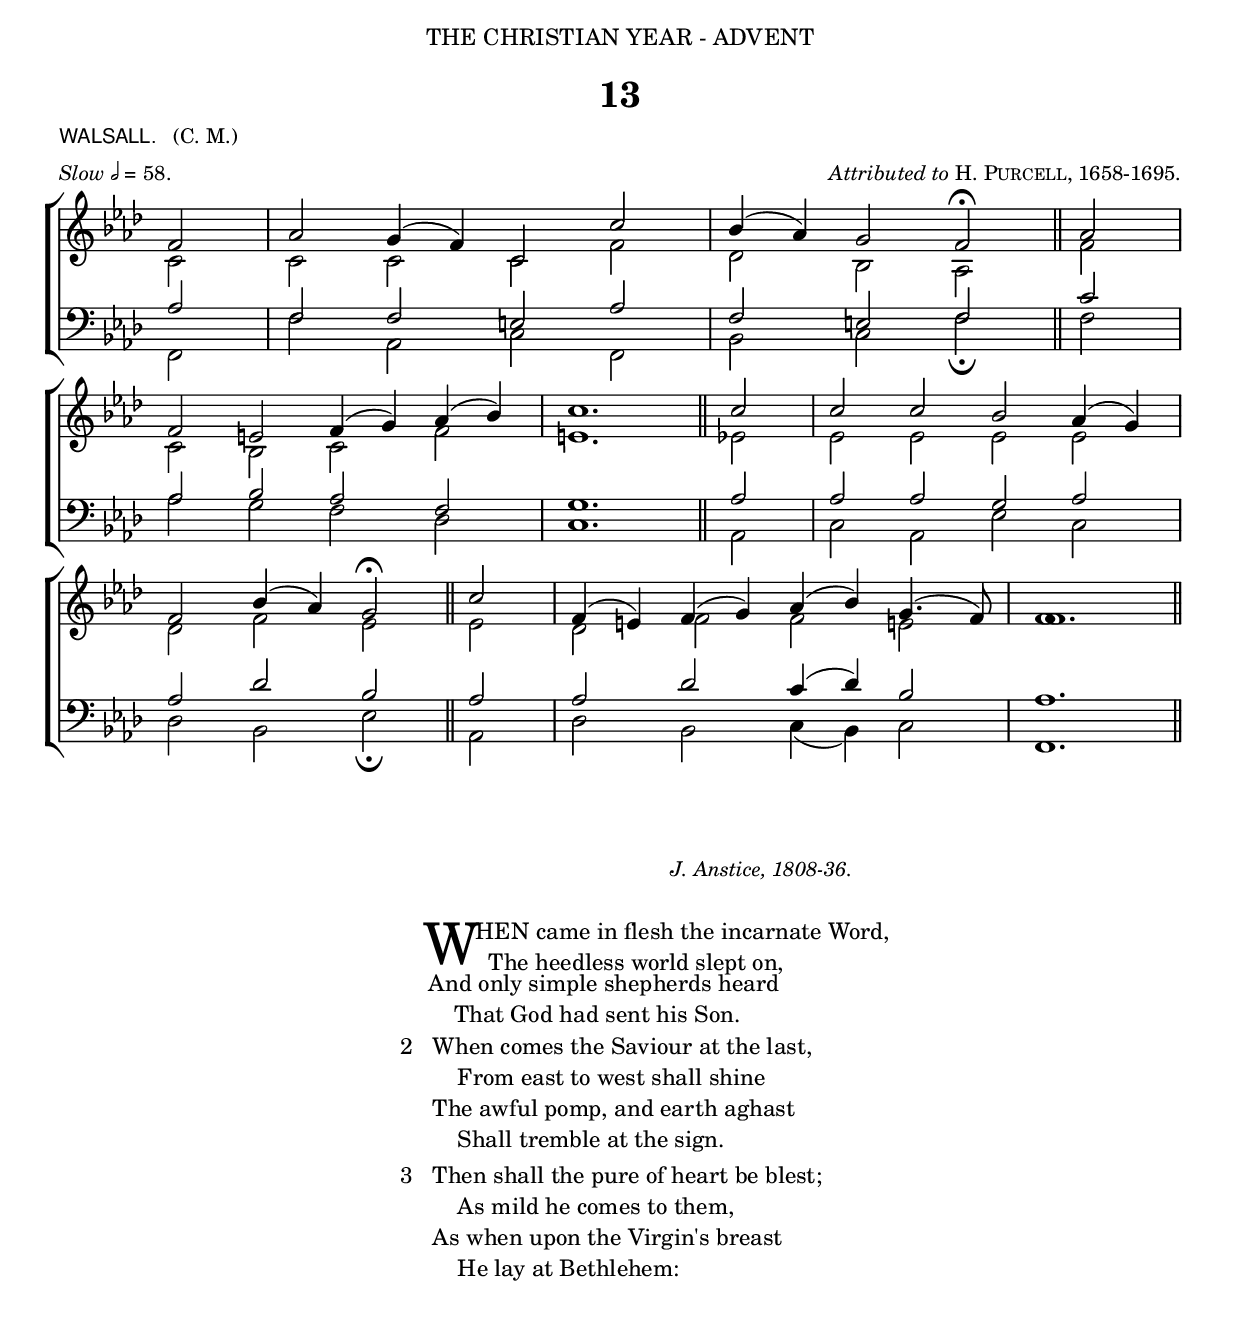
%%%048.png
%%%Hymn 13 When came in flesh the incarnate Word"
%%% Version 2 048png-H13-v2.ly Fonts reset.

\version "2.10"

\header {
  dedication = \markup { \center-align { "THE CHRISTIAN YEAR - ADVENT"
		\hspace #0.1 }}	
  title = "13"
  poet = \markup { \small {  \line { \sans {"WALSALL."} \hspace #1 \roman {"(C. M.)"}} }}
  meter = \markup { \small { \italic {Slow} \fontsize #-5 \general-align #Y #DOWN \note #"2" #1 = 58.} }
  arranger =  \markup { \small { \italic "Attributed to" \smallCaps "H. Purcell, 1658-1695."  } }
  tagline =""
}     
 

global =  {
  \time 4/2 
  \key aes \major
  \set Staff.midiInstrument = "church organ"
}

soprano = \relative c' {
  \partial 2 f2 | aes2 g4( f4) c2 c'2 | bes4( aes4) g2  f2^\fermata \bar "||" aes2 | \break
  f2 e2 f4( g4) aes4( bes4) | c1. \bar "||" c2 | c2 c2 bes2 aes4( g4) | \break
  f2 bes4( aes4)  g2^\fermata \bar "||" c2 | f,4( e4) f4( g4) aes4( bes4) g4.( f8) | 
       \once \override Dots #'transparent = ##t f1. \bar "||"
}

alto = \relative c' {
  c2 | c2 c2 c2 f2 | des2 bes2  aes2 \bar "||" f'2 | 
  c2 bes2 c2 f2 | e1. \bar "||" ees2 | ees2 ees2 ees2 ees2 | 
  des2 f2  ees2 \bar "||" ees2 | des2 f2 f2 e!2 | 
      \once \override NoteColumn #'force-hshift = #-0.01 f1. \bar "||"
}

tenor = \relative c { \clef bass
  aes'2 | f2 f2 e2 aes2 | f2 e2  f2 \bar "||" c'2 | 
  aes2 bes2 aes2 f2 | g1. \bar "||" aes2 | aes2 aes2 g2 aes2 | 
  aes2 des2  bes2 \bar "||" aes2 | aes2 des2 c4( des4) bes2 | aes1. \bar "||"
}

bass = \relative c { \clef bass
  f,2 | f'2 aes,2 c2 f,2 | bes2  c2  f2 _\fermata \bar "||" f2 |
  aes2 g2 f2 des2 | c1. \bar "||" aes2 | c2 aes2 ees'2 c2 | 
  des2 bes2  ees2_\fermata \bar "||" aes,2 | des2 bes2 c4( bes4) c2 | f,1. \bar "||" 
}


#(ly:set-option 'point-and-click #f)

\paper {
  #(set-paper-size "a4")
  top-margin = 3\mm
  bottom-margin = 5\mm
  print-page-number = ##f
  between-system-space = #0.1
  after-title-space = 2\mm
  ragged-last-bottom = ##t
  ragged-bottom = ##t
}


\book{

\score{
\new ChoirStaff	
 <<

	\context Staff = upper << 
	\context Voice = sopranos { \voiceOne \global \soprano }
	\context Voice = altos    {\voiceTwo \global \alto }
	                      >>
        
	\context Staff = lower <<
	\context Voice = tenors { \voiceOne \global \tenor }
	\context Voice = basses { \voiceTwo \global \bass }
			        >> 
			      

 >>
 
\layout {
		indent=0
		\context { \Score timing = ##t }
		\context { \Score \remove "Bar_number_engraver" }
		\context { \Staff \remove "Time_signature_engraver" }
		\context { \Score \remove "Mark_engraver"  }
                \context { \Staff \consists "Mark_engraver"  }
	}
	
\midi { 
   \context {
       \Score 
       tempoWholesPerMinute = #(ly:make-moment 58 2)
            }
       }	
}
	
\markup {  \hspace #2.4  %%add space as necc. to center the column
       \fill-line { 

          \column {
	%%next line is for attributions	  
	  \hspace #1
	  \line { \hspace #26 \small \italic "J. Anstice, 1808-36."}
	  \hspace #0.2          
          \column {
		  \line { \hspace #2.2 \column { \lower #2.4 \fontsize #8 "W" }   %%Drop Cap goes here
			 \hspace #-1.0    %% adjust this if other letters are too far from Drop Cap
			\column  { \raise #0.0 "HEN came in flesh the incarnate Word," "  The heedless world slept on," } }          
	          \line { \hspace #2.7  %%adjust hspace until this line left edge is flush with Drop Cap
			\lower  #1.56  %%adjust this until the line spacing looks right
			\column {   
				"And only simple shepherds heard"
				"    That God had sent his Son."
			  		}}
	           } %% finish stanza 1

	   \hspace #0.1 % adds vertical spacing between verses
           \line { "2  "
             \column {	     
		     "When comes the Saviour at the last,"
		     "    From east to west shall shine"
		     "The awful pomp, and earth aghast"
		     "    Shall tremble at the sign."   
	   }}
	   
	   \hspace #0.1 % adds vertical spacing between verses
           \line { "3  "
             \column {	     
		     "Then shall the pure of heart be blest;"
		     "    As mild he comes to them,"
		     "As when upon the Virgin's breast"
		     "    He lay at Bethlehem:"   
	   }}
	  }
      } 
}   

%%fake score block to occupy space and force a pagebreak.  Can't think of a better way of doing this.
\score{
{ s4 }
\header { breakbefore = ##f piece = " " opus = " " }
\layout{
\context { \Staff
\remove Time_signature_engraver
\remove Key_engraver
\remove Clef_engraver
\remove Staff_symbol_engraver
}}}

%%second page	

\markup { \hspace #0   %%add space as necc. to center the column  
	 \fill-line { 

          \column {

           \line { "4  "
             \column { 
		     "As mild to meek-eyed love and faith,"
		     "    Only more strong to save;"
		     "Strengthened by having bowed to death,"
		     "    By having burst the grave."     
	   }}
	  \hspace #0.1 % adds vertical spacing between verses   
          \line { "5  "
             \column {	     
		     "Lord, who could dare see thee descend"
		     "    In state, unless he knew"
		     "Thou art the sorrowing sinner's friend,"
		     "    The gracious and the true?" 
	   }}
	   
	  \hspace #0.1 % adds vertical spacing between verses   
          \line { "6. "
             \column {	     
		     "Dwell in our hearts, O Saviour blest;"
		     "    So shall thine advent's dawn"
		     "'Twixt us and thee, our bosom-guest,"
		     "    Be but the veil withdrawn."
	    }}
	  }
    }	  
}

%% Amen score block
\score{
  \new ChoirStaff
   <<
        \context Staff = upper \with { fontSize = #-3  \override StaffSymbol #'staff-space = #(magstep -2) }  
	                     << 
	\context Voice = "sopranos" { \relative c' { \clef treble \global \voiceOne f1 f1 \bar "||" }}
	\context Voice = "altos"    { \relative c' { \clef treble \global \voiceTwo des1 c1 \bar "||" }}
	                      >>
			  
	\context Lyrics \lyricsto "altos" { \override LyricText #'font-size = #-1  A -- men. }
	
	\context Staff = lower \with { fontSize = #-3  \override StaffSymbol #'staff-space = #(magstep -2) }  
	                       <<
	\context Voice = "tenors" { \relative c { \clef bass \global \voiceThree bes'1 a1 \bar "||" }}
	\context Voice = "basses" { \relative c { \clef bass \global \voiceFour  bes1 f1 \bar "||" }}
			        >> 
  >>			      
\header { breakbefore = ##f piece = " " opus = " " }

\layout { 
	ragged-right = ##t
	indent = 15\cm
	\context { \Staff \remove Time_signature_engraver }

       }

\midi { \context { \Score tempoWholesPerMinute = #(ly:make-moment 58 2) }}  %%Amen midi 

} 	
	

\markup {\hspace #33 \small  \column {
	\line{ \hspace #5 \italic "The following are also suitable:"}
	\hspace #0.1
	"374  Christian, seek not yet repose."  
	"462  O quickly come, dread Judge of all."
	"487  That day of wrath, that dreadful day."
	"492  The Lord will come and not be slow."
	"495  The world is very evil."
	"504  Thy kingdom come! on bended knee."
	"518  Ye servants of the Lord."
	"554  Thy kingdom come, O God."
	"647  Litany of the Advent."
	"734  The Advent Antiphons."
	"735  Drop down ye heavens." }}   

} %% book bracket